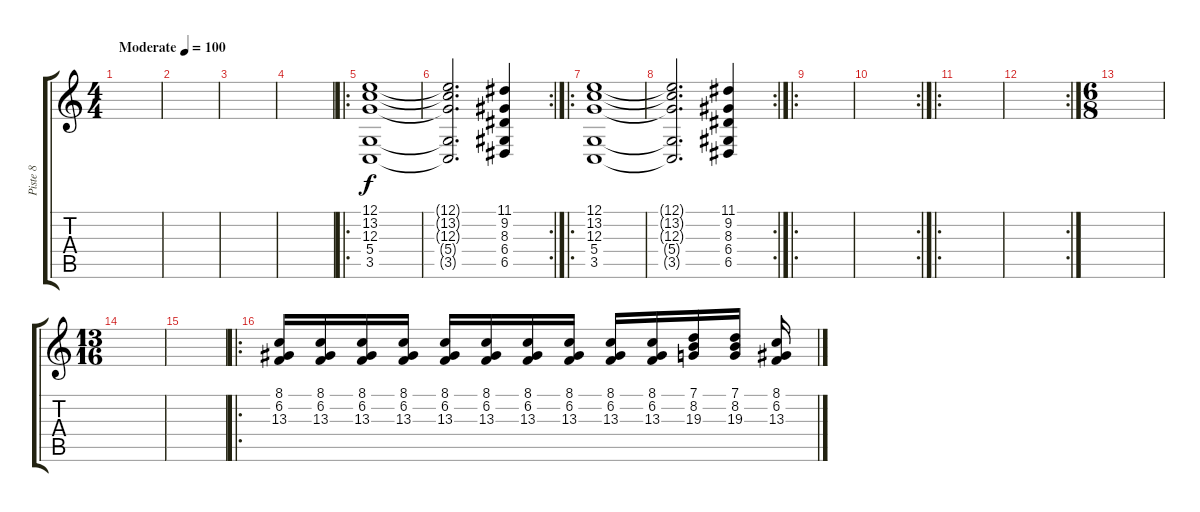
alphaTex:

\track ("Piste 8" "Piste 8") {instrument lead7fifths}
\staff {score tabs}
\tuning (E4 B3 G3 D3 A2 E2) {hide}
\ts (4 4)
\tempo (100 "Moderate")
\clef g2
\ks c
|
|
|
|
\ro
(12.1 13.2 12.3 5.4 3.5).1 |
\rc 2
(12.1{t} 13.2{t} 12.3{t} 5.4{t} 3.5{t}).2{d} (11.1 9.2 8.3 6.4 6.5).4 |
\ro
(12.1 13.2 12.3 5.4 3.5).1 |
\rc 2
(12.1{t} 13.2{t} 12.3{t} 5.4{t} 3.5{t}).2{d} (11.1 9.2 8.3 6.4 6.5).4 |
\ro
|
\rc 2
|
\ro
|
\rc 2
|
\ts (6 8)
|
\ts (13 16)
|
|
\ro
(8.1 6.2 13.3).16 (8.1 6.2 13.3).16 (8.1 6.2 13.3).16 (8.1 6.2 13.3).16 (8.1 6.2 13.3).16 (8.1 6.2 13.3).16 (8.1 6.2 13.3).16 (8.1 6.2 13.3).16 (8.1 6.2 13.3).16 (8.1 6.2 13.3).16 (7.1 8.2 19.3).16 (7.1 8.2 19.3).16 (8.1 6.2 13.3).16
